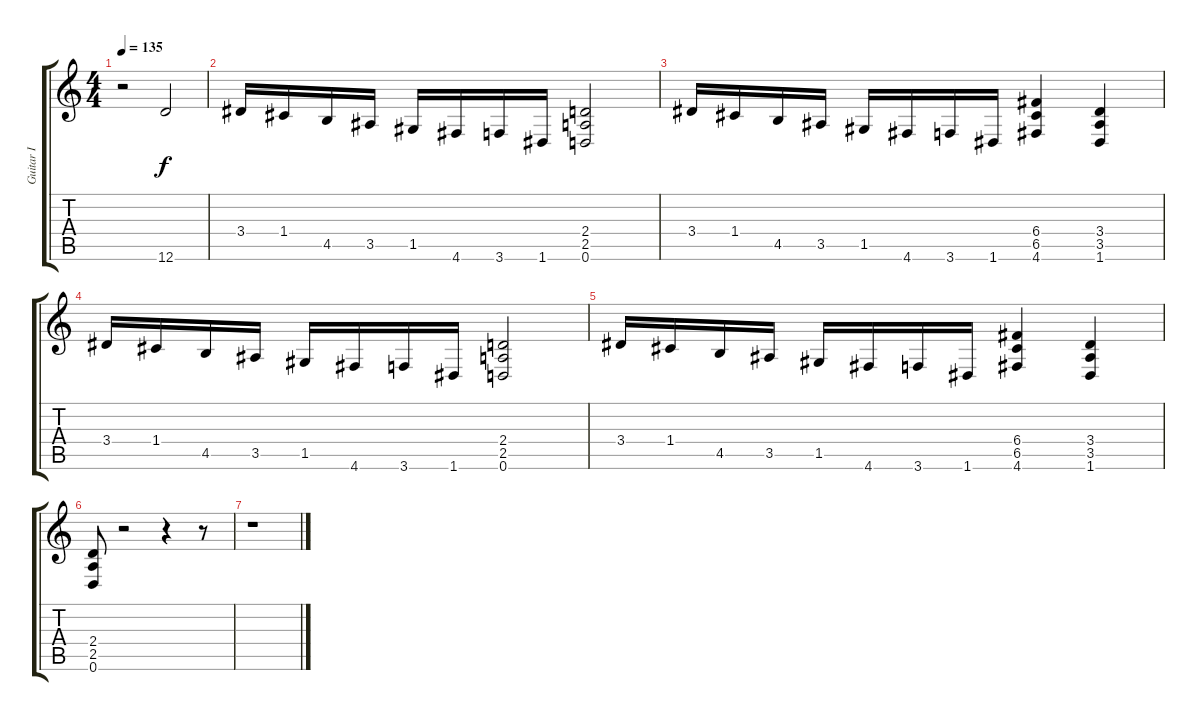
\track ("Guitar I" "Guitar I") {instrument distortionguitar}
\staff {score tabs}
\tuning (D4 A3 F3 C3 G2 D2) {hide}
\ts (4 4)
\tempo 135
\clef g2
\ks c
r.2{dy f} 12.6.2 |
3.4.16 1.4.16 4.5.16 3.5.16 1.5.16 4.6.16 3.6.16 1.6.16 (2.4 2.5 0.6).2 |
3.4.16 1.4.16 4.5.16 3.5.16 1.5.16 4.6.16 3.6.16 1.6.16 (6.4 6.5 4.6).4 (3.4 3.5 1.6).4 |
3.4.16 1.4.16 4.5.16 3.5.16 1.5.16 4.6.16 3.6.16 1.6.16 (2.4 2.5 0.6).2 |
3.4.16 1.4.16 4.5.16 3.5.16 1.5.16 4.6.16 3.6.16 1.6.16 (6.4 6.5 4.6).4 (3.4 3.5 1.6).4 |
(2.4 2.5 0.6).8 r.2 r.4 r.8 |
r.1
